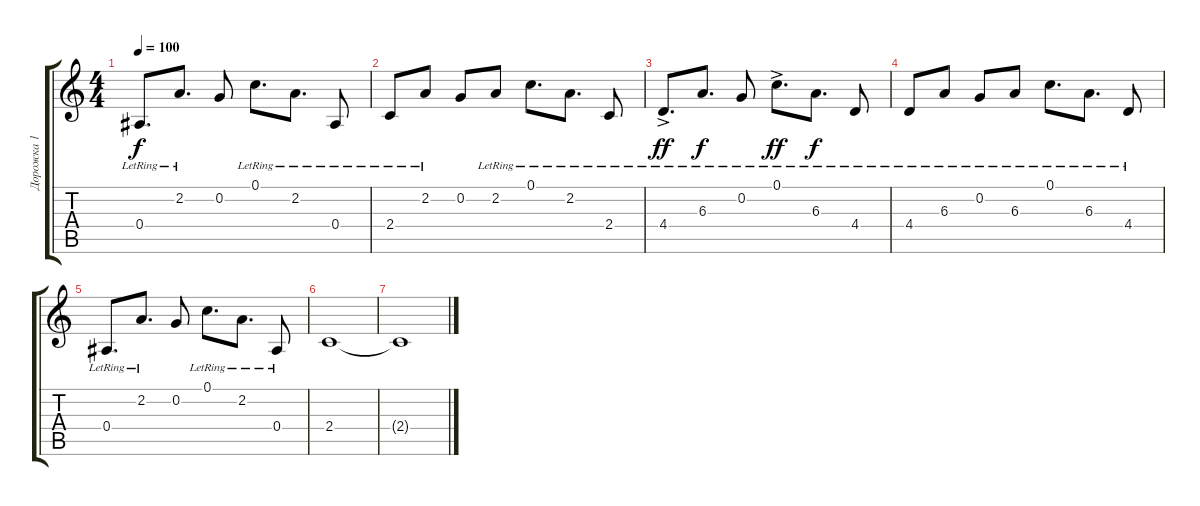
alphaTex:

\track ("Дорожка 1" "Дорожка 1") {instrument distortionguitar}
\staff {score tabs}
\tuning (C4 G3 Eb3 Bb2 F2 C2) {hide}
\ts (4 4)
\tempo 100
\clef g2
\ks c
0.4{lr}.8{d dy f} 2.2{lr}.8{d} 0.2.8 0.1{lr}.8{d} 2.2{lr}.8{d} 0.4{lr}.8 |
2.4{lr}.8 2.2{lr}.8 0.2.8 2.2{lr}.8 0.1{lr}.8{d} 2.2{lr}.8{d} 2.4{lr}.8 |
4.4{ac lr}.8{d dy ff instrument electricguitarclean} 6.3{lr}.8{d dy f} 0.2{lr}.8 0.1{ac lr}.8{d dy ff} 6.3{lr}.8{d dy f} 4.4{lr}.8 |
4.4{lr}.8 6.3{lr}.8 0.2{lr}.8 6.3{lr}.8 0.1{lr}.8{d} 6.3{lr}.8{d} 4.4{lr}.8 |
0.4{lr}.8{d} 2.2{lr}.8{d} 0.2.8 0.1{lr}.8{d} 2.2{lr}.8{d} 0.4{lr}.8 |
2.4.1 |
2.4{t}.1
